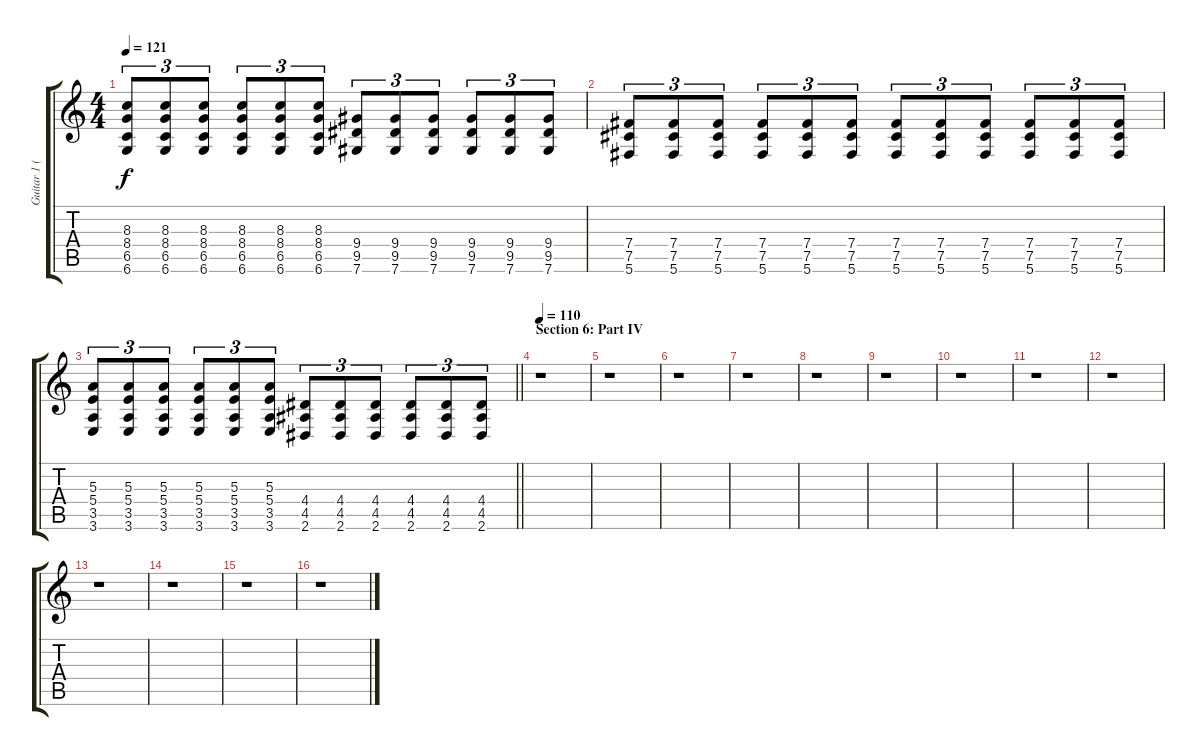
\track ("Guitar 1 (Distortion)" "Guitar 1 (") {instrument distortionguitar}
\staff {score tabs}
\tuning (Db4 Ab3 E3 B2 Gb2 Db2) {hide}
\ts (4 4)
\tempo 121
\clef g2
\ks c
(8.3 8.4 6.5 6.6).8{tu (3 2) dy f} (8.3 8.4 6.5 6.6).8{tu (3 2)} (8.3 8.4 6.5 6.6).8{tu (3 2)} (8.3 8.4 6.5 6.6).8{tu (3 2)} (8.3 8.4 6.5 6.6).8{tu (3 2)} (8.3 8.4 6.5 6.6).8{tu (3 2)} (9.4 9.5 7.6).8{tu (3 2)} (9.4 9.5 7.6).8{tu (3 2)} (9.4 9.5 7.6).8{tu (3 2)} (9.4 9.5 7.6).8{tu (3 2)} (9.4 9.5 7.6).8{tu (3 2)} (9.4 9.5 7.6).8{tu (3 2)} |
(7.4 7.5 5.6).8{tu (3 2)} (7.4 7.5 5.6).8{tu (3 2)} (7.4 7.5 5.6).8{tu (3 2)} (7.4 7.5 5.6).8{tu (3 2)} (7.4 7.5 5.6).8{tu (3 2)} (7.4 7.5 5.6).8{tu (3 2)} (7.4 7.5 5.6).8{tu (3 2)} (7.4 7.5 5.6).8{tu (3 2)} (7.4 7.5 5.6).8{tu (3 2)} (7.4 7.5 5.6).8{tu (3 2)} (7.4 7.5 5.6).8{tu (3 2)} (7.4 7.5 5.6).8{tu (3 2)} |
\barLineRight lightlight
(5.3 5.4 3.5 3.6).8{tu (3 2)} (5.3 5.4 3.5 3.6).8{tu (3 2)} (5.3 5.4 3.5 3.6).8{tu (3 2)} (5.3 5.4 3.5 3.6).8{tu (3 2)} (5.3 5.4 3.5 3.6).8{tu (3 2)} (5.3 5.4 3.5 3.6).8{tu (3 2)} (4.4 4.5 2.6).8{tu (3 2)} (4.4 4.5 2.6).8{tu (3 2)} (4.4 4.5 2.6).8{tu (3 2)} (4.4 4.5 2.6).8{tu (3 2)} (4.4 4.5 2.6).8{tu (3 2)} (4.4 4.5 2.6).8{tu (3 2)} |
\section ("" "Section 6: Part IV")
\tempo 110
r.1 |
r.1 |
r.1 |
r.1 |
r.1 |
r.1 |
r.1 |
r.1 |
r.1 |
r.1 |
r.1 |
r.1 |
r.1
